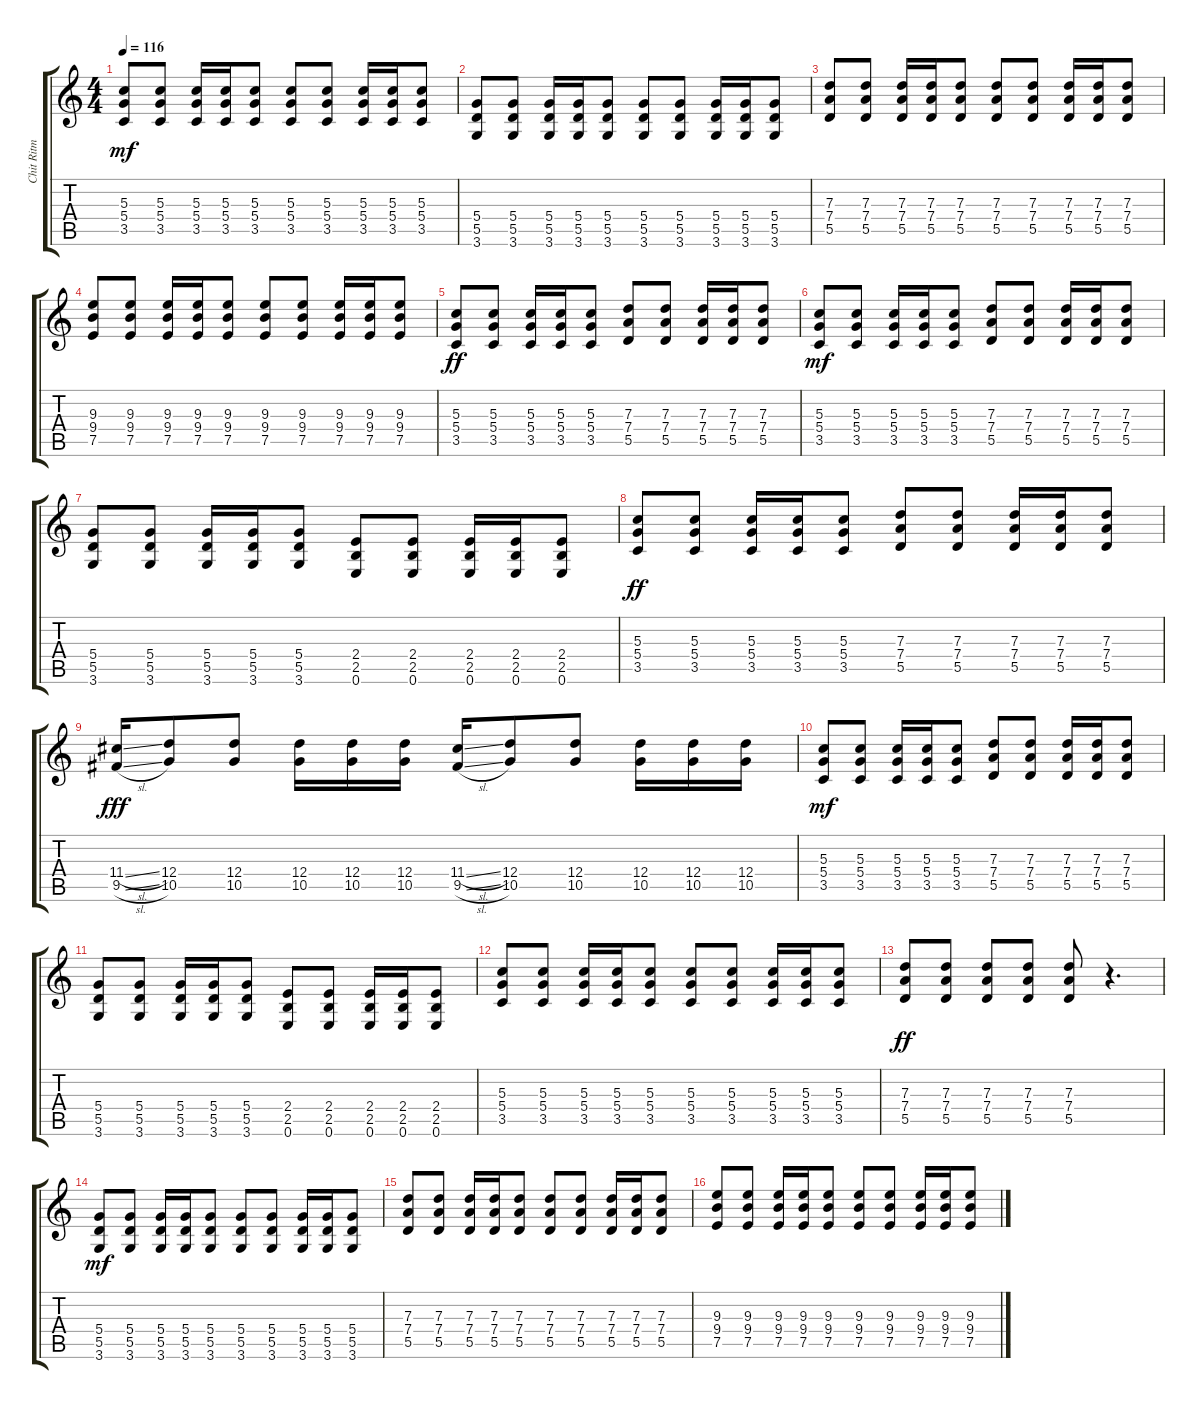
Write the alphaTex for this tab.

\track ("Chit Ritm" "Chit Ritm") {instrument distortionguitar}
\staff {score tabs}
\tuning (E4 B3 G3 D3 A2 E2) {hide}
\ts (4 4)
\tempo 116
\clef g2
\ks c
(5.3 5.4 3.5).8{dy mf} (5.3 5.4 3.5).8 (5.3 5.4 3.5).16 (5.3 5.4 3.5).16 (5.3 5.4 3.5).8 (5.3 5.4 3.5).8 (5.3 5.4 3.5).8 (5.3 5.4 3.5).16 (5.3 5.4 3.5).16 (5.3 5.4 3.5).8 |
(5.4 5.5 3.6).8 (5.4 5.5 3.6).8 (5.4 5.5 3.6).16 (5.4 5.5 3.6).16 (5.4 5.5 3.6).8 (5.4 5.5 3.6).8 (5.4 5.5 3.6).8 (5.4 5.5 3.6).16 (5.4 5.5 3.6).16 (5.4 5.5 3.6).8 |
(7.3 7.4 5.5).8 (7.3 7.4 5.5).8 (7.3 7.4 5.5).16 (7.3 7.4 5.5).16 (7.3 7.4 5.5).8 (7.3 7.4 5.5).8 (7.3 7.4 5.5).8 (7.3 7.4 5.5).16 (7.3 7.4 5.5).16 (7.3 7.4 5.5).8 |
(9.3 9.4 7.5).8 (9.3 9.4 7.5).8 (9.3 9.4 7.5).16 (9.3 9.4 7.5).16 (9.3 9.4 7.5).8 (9.3 9.4 7.5).8 (9.3 9.4 7.5).8 (9.3 9.4 7.5).16 (9.3 9.4 7.5).16 (9.3 9.4 7.5).8 |
(5.3 5.4 3.5).8{dy ff} (5.3 5.4 3.5).8 (5.3 5.4 3.5).16 (5.3 5.4 3.5).16 (5.3 5.4 3.5).8 (7.3 7.4 5.5).8 (7.3 7.4 5.5).8 (7.3 7.4 5.5).16 (7.3 7.4 5.5).16 (7.3 7.4 5.5).8 |
(5.3 5.4 3.5).8{dy mf} (5.3 5.4 3.5).8 (5.3 5.4 3.5).16 (5.3 5.4 3.5).16 (5.3 5.4 3.5).8 (7.3 7.4 5.5).8 (7.3 7.4 5.5).8 (7.3 7.4 5.5).16 (7.3 7.4 5.5).16 (7.3 7.4 5.5).8 |
(5.4 5.5 3.6).8 (5.4 5.5 3.6).8 (5.4 5.5 3.6).16 (5.4 5.5 3.6).16 (5.4 5.5 3.6).8 (2.4 2.5 0.6).8 (2.4 2.5 0.6).8 (2.4 2.5 0.6).16 (2.4 2.5 0.6).16 (2.4 2.5 0.6).8 |
(5.3 5.4 3.5).8{dy ff} (5.3 5.4 3.5).8 (5.3 5.4 3.5).16 (5.3 5.4 3.5).16 (5.3 5.4 3.5).8 (7.3 7.4 5.5).8 (7.3 7.4 5.5).8 (7.3 7.4 5.5).16 (7.3 7.4 5.5).16 (7.3 7.4 5.5).8 |
(11.4{sl} 9.5{sl}).16{dy fff} (12.4 10.5).8 (12.4 10.5).8 (12.4 10.5).16 (12.4 10.5).16 (12.4 10.5).16 (11.4{sl} 9.5{sl}).16 (12.4 10.5).8 (12.4 10.5).8 (12.4 10.5).16 (12.4 10.5).16 (12.4 10.5).16 |
(5.3 5.4 3.5).8{dy mf} (5.3 5.4 3.5).8 (5.3 5.4 3.5).16 (5.3 5.4 3.5).16 (5.3 5.4 3.5).8 (7.3 7.4 5.5).8 (7.3 7.4 5.5).8 (7.3 7.4 5.5).16 (7.3 7.4 5.5).16 (7.3 7.4 5.5).8 |
(5.4 5.5 3.6).8 (5.4 5.5 3.6).8 (5.4 5.5 3.6).16 (5.4 5.5 3.6).16 (5.4 5.5 3.6).8 (2.4 2.5 0.6).8 (2.4 2.5 0.6).8 (2.4 2.5 0.6).16 (2.4 2.5 0.6).16 (2.4 2.5 0.6).8 |
(5.3 5.4 3.5).8 (5.3 5.4 3.5).8 (5.3 5.4 3.5).16 (5.3 5.4 3.5).16 (5.3 5.4 3.5).8 (5.3 5.4 3.5).8 (5.3 5.4 3.5).8 (5.3 5.4 3.5).16 (5.3 5.4 3.5).16 (5.3 5.4 3.5).8 |
(7.3 7.4 5.5).8{dy ff} (7.3 7.4 5.5).8 (7.3 7.4 5.5).8 (7.3 7.4 5.5).8 (7.3 7.4 5.5).8 r.4{d} |
(5.4 5.5 3.6).8{dy mf} (5.4 5.5 3.6).8 (5.4 5.5 3.6).16 (5.4 5.5 3.6).16 (5.4 5.5 3.6).8 (5.4 5.5 3.6).8 (5.4 5.5 3.6).8 (5.4 5.5 3.6).16 (5.4 5.5 3.6).16 (5.4 5.5 3.6).8 |
(7.3 7.4 5.5).8 (7.3 7.4 5.5).8 (7.3 7.4 5.5).16 (7.3 7.4 5.5).16 (7.3 7.4 5.5).8 (7.3 7.4 5.5).8 (7.3 7.4 5.5).8 (7.3 7.4 5.5).16 (7.3 7.4 5.5).16 (7.3 7.4 5.5).8 |
(9.3 9.4 7.5).8 (9.3 9.4 7.5).8 (9.3 9.4 7.5).16 (9.3 9.4 7.5).16 (9.3 9.4 7.5).8 (9.3 9.4 7.5).8 (9.3 9.4 7.5).8 (9.3 9.4 7.5).16 (9.3 9.4 7.5).16 (9.3 9.4 7.5).8
